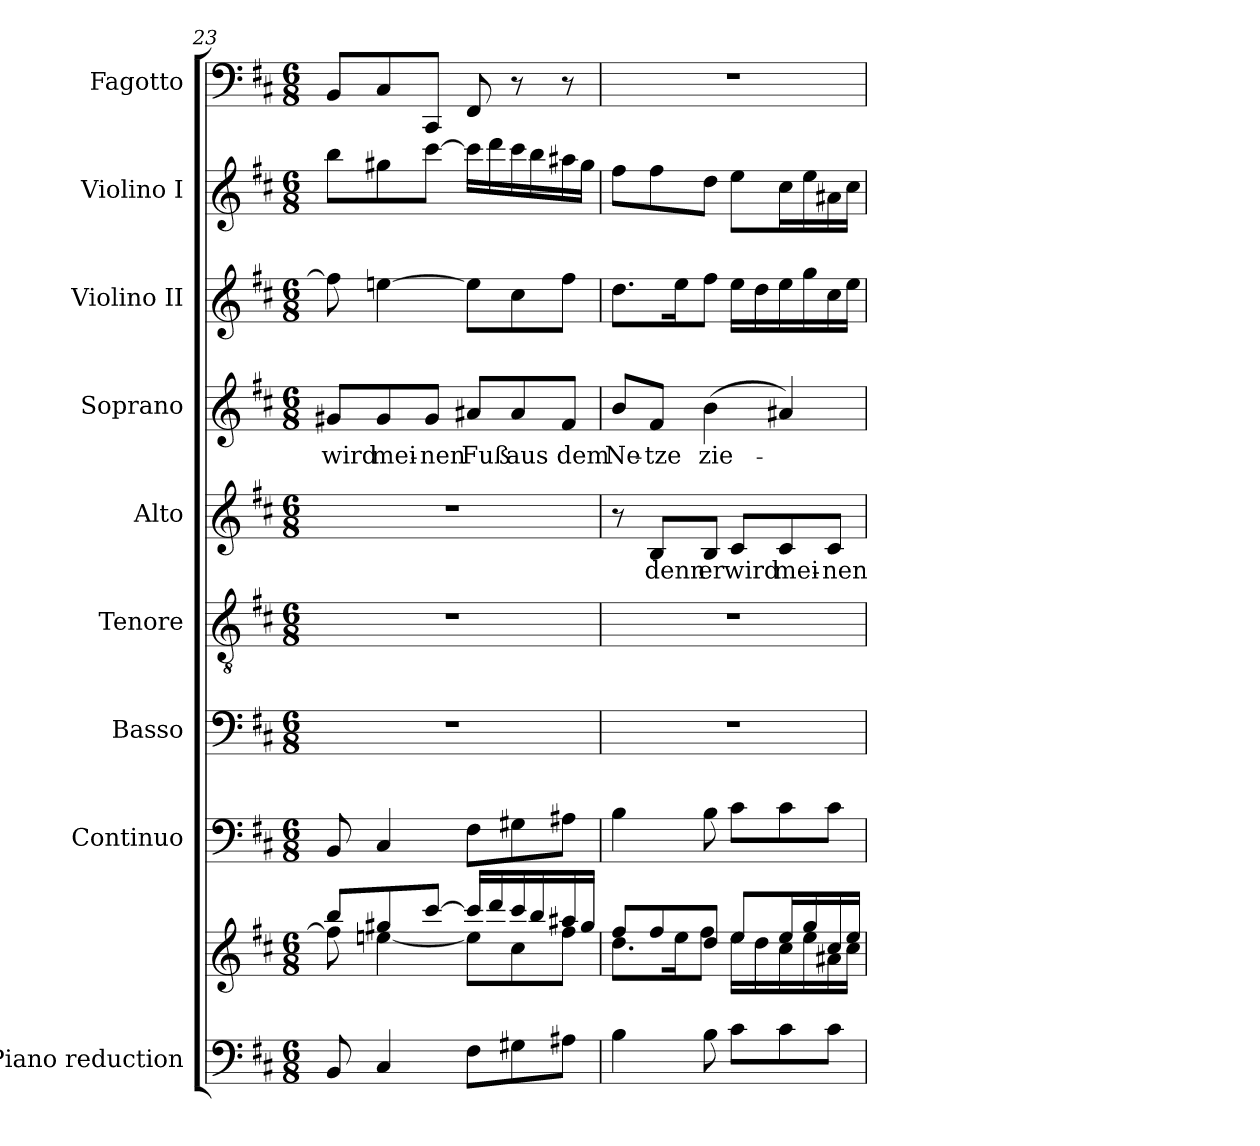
**kern	**kern	**kern	**kern	**kern	**kern	**text	**kern	**text	**kern	**kern	**kern
*part9	*part9	*part8	*part7	*part6	*part5	*part5	*part4	*part4	*part3	*part2	*part1
*staff10	*staff9	*staff8	*staff7	*staff6	*staff5	*staff5	*staff4	*staff4	*staff3	*staff2	*staff1
*I"Piano reduction	*	*I"Continuo	*I"Basso	*I"Tenore	*I"Alto	*	*I"Soprano	*	*I"Violino II	*I"Violino I	*I"Fagotto
*I'Pno	*	*	*	*	*	*	*	*	*I'Vln	*I'Vln	*
*clefF4	*clefG2	*clefF4	*clefF4	*clefGv2	*clefG2	*	*clefG2	*	*clefG2	*clefG2	*clefF4
*k[f#c#]	*k[f#c#]	*k[f#c#]	*k[f#c#]	*k[f#c#]	*k[f#c#]	*	*k[f#c#]	*	*k[f#c#]	*k[f#c#]	*k[f#c#]
*M6/8	*M6/8	*M6/8	*M6/8	*M6/8	*M6/8	*	*M6/8	*	*M6/8	*M6/8	*M6/8
=23	=23	=23	=23	=23	=23	=23	=23	=23	=23	=23	=23
*	*^	*	*	*	*	*	*	*	*	*	*
!	!	!	!	!	!	!	!	!	!LO:LY:b	!	!	!
8BB/	8bb/L	8ff#\]	8BB/	2.r	2.r	2.r	.	8g#X/L	wird	8ff#\]	8bb\L	8BB/L
!	!	!	!	!	!	!	!	!	!LO:LY:b	!	!	!
4C#/	8gg#X/	[4een\	4C#/	.	.	.	.	8g#/	mei-	[4een\	8gg#X\	8C#/
!	!	!	!	!	!	!	!	!	!LO:LY:b	!	!	!
.	[8ccc#/J	.	.	.	.	.	.	8g#/J	nen	.	[8ccc#\J	8CC#/J
!	!	!	!	!	!	!	!	!	!LO:LY:b	!	!	!
8F#\L	16ccc#/LL]	8ee\L]	8F#\L	.	.	.	.	8a#X/L	Fuß	8ee\L]	16ccc#\LL]	8FF#/
.	16ddd/	.	.	.	.	.	.	.	.	.	16ddd\	.
!	!	!	!	!	!	!	!	!	!LO:LY:b	!	!	!
8G#X\	16ccc#/	8cc#\	8G#X\	.	.	.	.	8a#/	aus	8cc#\	16ccc#\	8r
.	16bb/	.	.	.	.	.	.	.	.	.	16bb\	.
!	!	!	!	!	!	!	!	!	!LO:LY:b	!	!	!
8A#X\J	16aa#X/	8ff#\J	8A#X\J	.	.	.	.	8f#/J	dem	8ff#\J	16aa#X\	8r
.	16gg#/JJ	.	.	.	.	.	.	.	.	.	16gg#\JJ	.
=24	=24	=24	=24	=24	=24	=24	=24	=24	=24	=24	=24	=24
!	!	!	!	!	!	!	!	!	!LO:LY:b	!	!	!
4B\	8ff#/L	8.dd\L	4B\	2.r	2.r	8r	.	8b/L	Ne-	8.dd\L	8ff#\L	2.r
!	!	!	!	!	!	!	!LO:LY:b	!	!LO:LY:b	!	!	!
.	8ff#/	.	.	.	.	8B/L	denn	8f#/J	-tze	.	8ff#\	.
.	.	16ee\K	.	.	.	.	.	.	.	16ee\K	.	.
!	!	!	!	!	!	!	!LO:LY:b	!	!LO:LY:b	!	!	!
8B\	8dd/J	8ff#\J	8B\	.	.	8B/J	er	(>4b\	zie-	8ff#\J	8dd\J	.
!	!	!	!	!	!	!	!LO:LY:b	!	!	!	!	!
8c#\L	8ee/L	16ee\LL	8c#\L	.	.	8c#/L	wird	.	.	16ee\LL	8ee\L	.
.	.	16dd\	.	.	.	.	.	.	.	16dd\	.	.
!	!	!	!	!	!	!	!LO:LY:b	!	!	!	!	!
8c#\	16ee/L	16cc#\	8c#\	.	.	8c#/	mei-	4a#X/)	.	16ee\	16cc#\L	.
.	16gg/	16ee\	.	.	.	.	.	.	.	16gg\	16ee\	.
!	!	!	!	!	!	!	!LO:LY:b	!	!	!	!	!
8c#\J	16cc#/	16a#X\	8c#\J	.	.	8c#/J	nen	.	.	16cc#\	16a#X\	.
.	16ee/JJ	16cc#\JJ	.	.	.	.	.	.	.	16ee\JJ	16cc#\JJ	.
*	*v	*v	*	*	*	*	*	*	*	*	*	*
=	=	=	=	=	=	=	=	=	=	=	=
*-	*-	*-	*-	*-	*-	*-	*-	*-	*-	*-	*-
